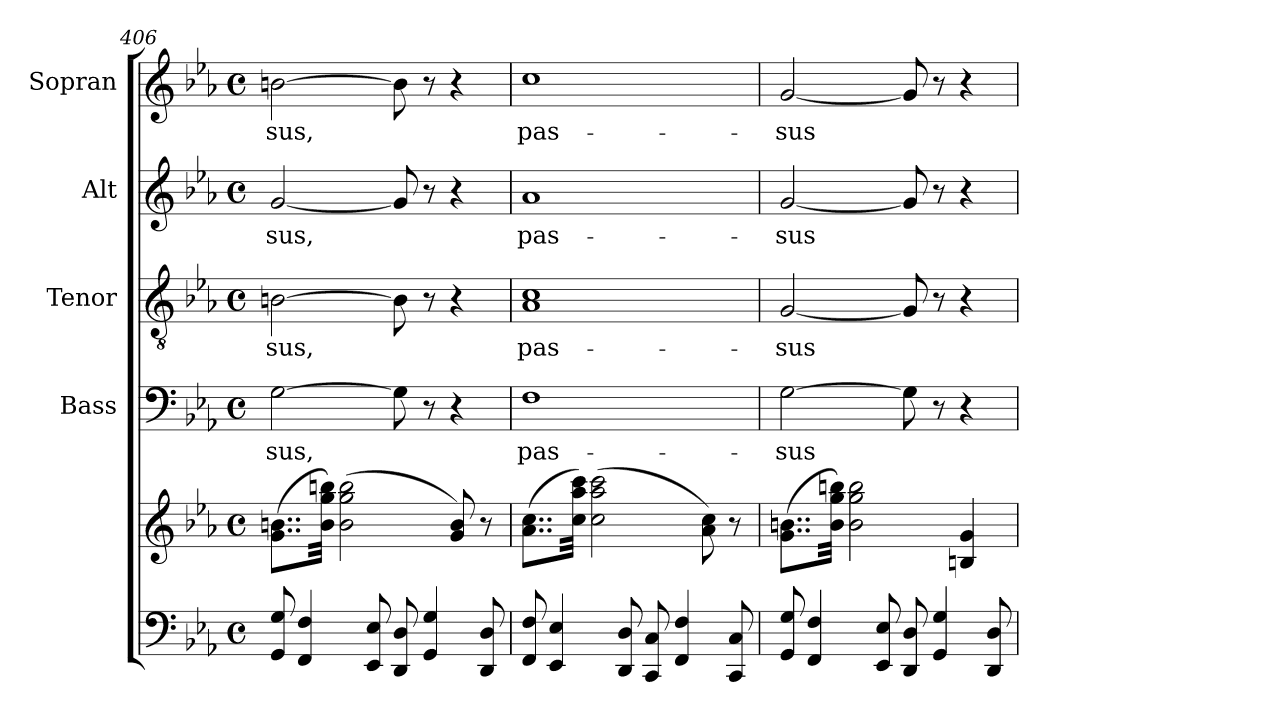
**kern	**kern	**kern	**text	**kern	**text	**kern	**text	**kern	**text
*part5	*part5	*part4	*part4	*part3	*part3	*part2	*part2	*part1	*part1
*staff6	*staff5	*staff4	*staff4	*staff3	*staff3	*staff2	*staff2	*staff1	*staff1
*	*	*I"Bass	*	*I"Tenor	*	*I"Alt	*	*I"Sopran	*
*	*	*I'B.	*	*I'T.	*	*I'A.	*	*I'S.	*
*clefF4	*clefG2	*clefF4	*	*clefGv2	*	*clefG2	*	*clefG2	*
*k[b-e-a-]	*k[b-e-a-]	*k[b-e-a-]	*	*k[b-e-a-]	*	*k[b-e-a-]	*	*k[b-e-a-]	*
*E-:	*E-:	*E-:	*	*E-:	*	*E-:	*	*E-:	*
*M4/4	*M4/4	*M4/4	*	*M4/4	*	*M4/4	*	*M4/4	*
*met(c)	*met(c)	*met(c)	*	*met(c)	*	*met(c)	*	*met(c)	*
=406	=406	=406	=406	=406	=406	=406	=406	=406	=406
!	!	!	!LO:LY:b	!	!LO:LY:b	!	!LO:LY:b	!	!LO:LY:b
8GG/ 8G/	(>8..g\ 8..bn\L	[2G\	-sus,	[2Bn\	-sus,	[2g/	-sus,	[2bn\	-sus,
4FF/ 4F/	.	.	.	.	.	.	.	.	.
.	32b\ 32gg\ 32bbn\Jkk)	.	.	.	.	.	.	.	.
.	(>2b\ 2gg\ 2bb\	.	.	.	.	.	.	.	.
8EE-/ 8E-/	.	.	.	.	.	.	.	.	.
8DD/ 8D/	.	8G\]	.	8B\]	.	8g/]	.	8b\]	.
4GG/ 4G/	.	8r	.	8r	.	8r	.	8r	.
.	8g/ 8b/)	4r	.	4r	.	4r	.	4r	.
8DD/ 8D/	8r	.	.	.	.	.	.	.	.
=407	=407	=407	=407	=407	=407	=407	=407	=407	=407
!	!	!	!LO:LY:b	!	!LO:LY:b	!	!LO:LY:b	!	!LO:LY:b
8FF/ 8F/	(>8..a-\ 8..cc\L	1F	pas-	1A- 1c	pas-	1a-	pas-	1cc	pas-
4EE-/ 4E-/	.	.	.	.	.	.	.	.	.
.	32cc\ 32aa-\ 32ccc\Jkk)	.	.	.	.	.	.	.	.
.	(>2cc\ 2aa-\ 2ccc\	.	.	.	.	.	.	.	.
8DD/ 8D/	.	.	.	.	.	.	.	.	.
8CC/ 8C/	.	.	.	.	.	.	.	.	.
4FF/ 4F/	.	.	.	.	.	.	.	.	.
.	8a-\ 8cc\)	.	.	.	.	.	.	.	.
8CC/ 8C/	8r	.	.	.	.	.	.	.	.
=408	=408	=408	=408	=408	=408	=408	=408	=408	=408
!	!	!	!LO:LY:b	!	!LO:LY:b	!	!LO:LY:b	!	!LO:LY:b
8GG/ 8G/	(>8..g\ 8..bn\L	[2G\	-sus	[2G/	-sus	[2g/	-sus	[2g/	-sus
4FF/ 4F/	.	.	.	.	.	.	.	.	.
.	32b\ 32gg\ 32bbn\Jkk)	.	.	.	.	.	.	.	.
.	2b\ 2gg\ 2bb\	.	.	.	.	.	.	.	.
8EE-/ 8E-/	.	.	.	.	.	.	.	.	.
8DD/ 8D/	.	8G\]	.	8G/]	.	8g/]	.	8g/]	.
4GG/ 4G/	.	8r	.	8r	.	8r	.	8r	.
.	4Bn/ 4g/	4r	.	4r	.	4r	.	4r	.
8DD/ 8D/	.	.	.	.	.	.	.	.	.
=	=	=	=	=	=	=	=	=	=
*-	*-	*-	*-	*-	*-	*-	*-	*-	*-
